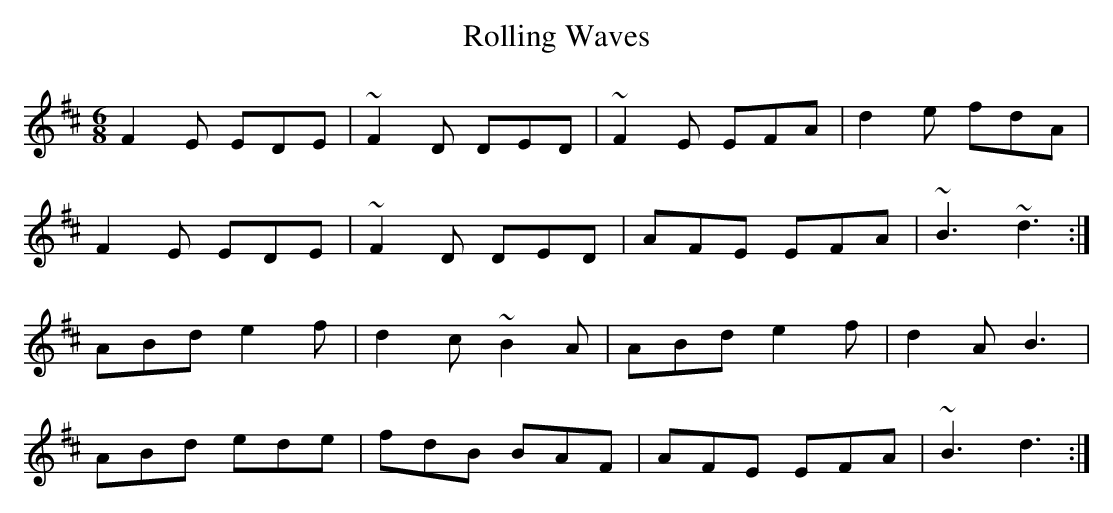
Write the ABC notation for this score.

X:1
T:Rolling Waves
M:6/8
K:D
F2E EDE|~F2D DED|~F2E EFA|d2e fdA|
F2E EDE|~F2D DED|AFE EFA|~B3 ~d3:|
ABd e2f|d2c ~B2A|ABd e2f|d2A B3|
ABd ede|fdB BAF|AFE EFA|~B3 d3:|
